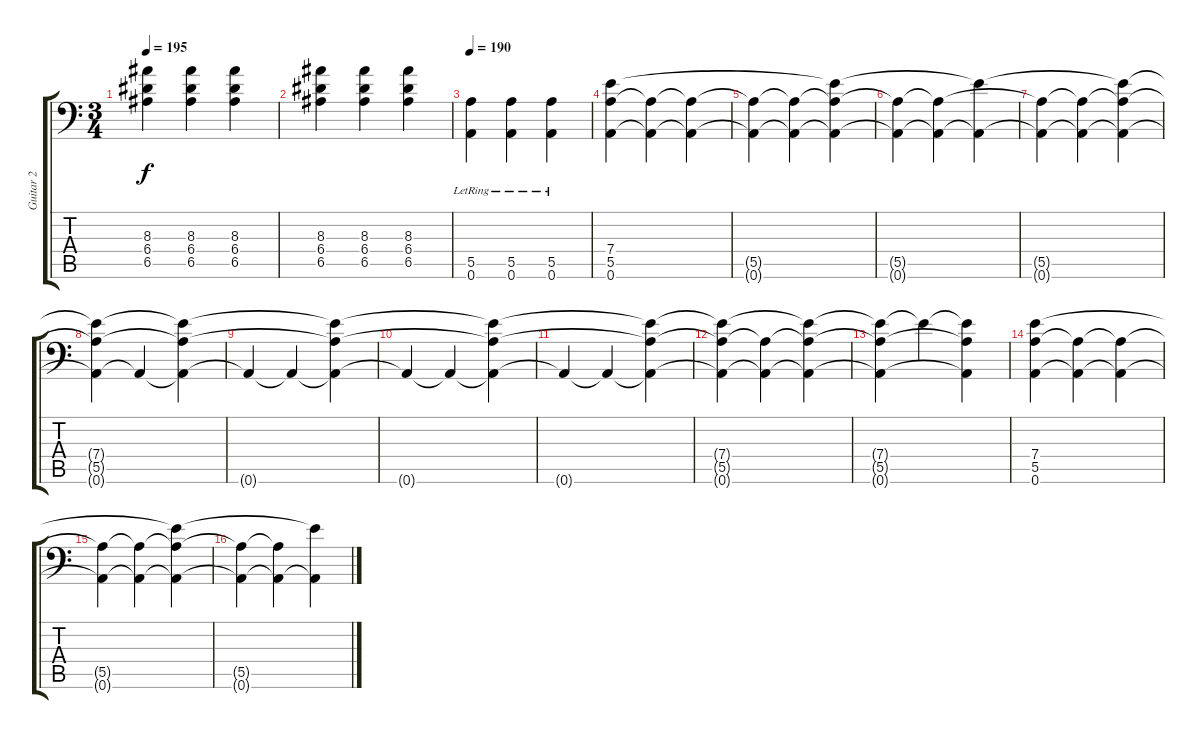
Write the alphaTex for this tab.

\track ("Guitar 2" "Guitar 2") {instrument distortionguitar}
\staff {score tabs}
\tuning (B3 Gb3 D3 A2 E2 A1) {hide}
\ts (3 4)
\tempo 195
\clef f4
\ks c
(8.3 6.4 6.5).4{dy f} (8.3 6.4 6.5).4 (8.3 6.4 6.5).4 |
(8.3 6.4 6.5).4 (8.3 6.4 6.5).4 (8.3 6.4 6.5).4 |
\tempo 190
(5.5{lr} 0.6).4 (5.5{lr} 0.6).4 (5.5 0.6{lr}).4 |
(7.4 5.5 0.6).4{volume 11 instrument distortionguitar} (5.5{t} 0.6{t}).4 (5.5{t} 0.6{t}).4 |
(5.5{t} 0.6{t}).4 (5.5{t} 0.6{t}).4 (7.4{t} 5.5{t} 0.6{t}).4 |
(5.5{t} 0.6{t}).4 (5.5{t} 0.6{t}).4 (7.4{t} 0.6{t}).4 |
(5.5{t} 0.6{t}).4 (5.5{t} 0.6{t}).4 (7.4{t} 5.5{t} 0.6{t}).4 |
(7.4{t} 5.5{t} 0.6{t}).4 0.6{t}.4 (7.4{t} 5.5{t} 0.6{t}).4 |
0.6{t}.4{volume 7 instrument distortionguitar} 0.6{t}.4 (7.4{t} 5.5{t} 0.6{t}).4 |
0.6{t}.4 0.6{t}.4 (7.4{t} 5.5{t} 0.6{t}).4 |
0.6{t}.4 0.6{t}.4 (7.4{t} 5.5{t} 0.6{t}).4 |
(7.4{t} 5.5{t} 0.6{t}).4 (5.5{t} 0.6{t}).4 (7.4{t} 5.5{t} 0.6{t}).4 |
(7.4{t} 5.5{t} 0.6{t}).4 7.4{t}.4 (7.4{t} 5.5{t} 0.6{t}).4 |
(7.4 5.5 0.6).4{volume 11 instrument distortionguitar} (5.5{t} 0.6{t}).4 (5.5{t} 0.6{t}).4 |
(5.5{t} 0.6{t}).4 (5.5{t} 0.6{t}).4 (7.4{t} 5.5{t} 0.6{t}).4 |
(5.5{t} 0.6{t}).4{volume 10} (5.5{t} 0.6{t}).4 (7.4{t} 0.6{t}).4
